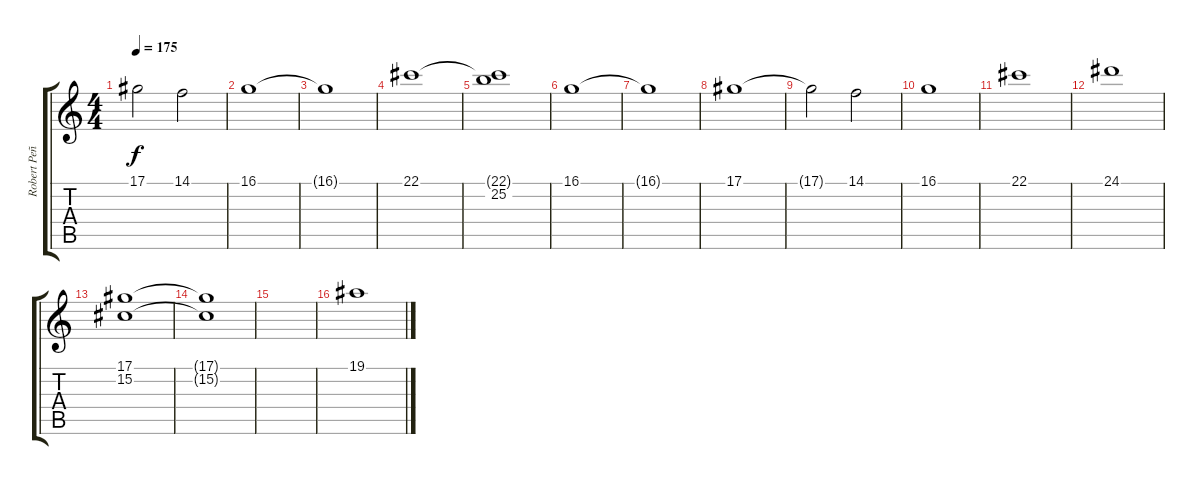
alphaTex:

\track ("Robert Peña de Kamus, Keyboard" "Robert Peñ") {instrument stringensemble1}
\staff {score tabs}
\tuning (Eb4 Bb3 Gb3 Db3 Ab2 Eb2) {hide}
\ts (4 4)
\tempo 175
\clef g2
\ks c
17.1{t}.2{dy f} 14.1.2 |
16.1.1 |
16.1{t}.1 |
22.1.1 |
(22.1{t} 25.2).1 |
16.1.1 |
16.1{t}.1 |
17.1.1 |
17.1{t}.2 14.1.2 |
16.1.1 |
22.1.1 |
24.1.1 |
(17.1 15.2).1 |
(17.1{t} 15.2{t}).1 |
|
19.1.1
